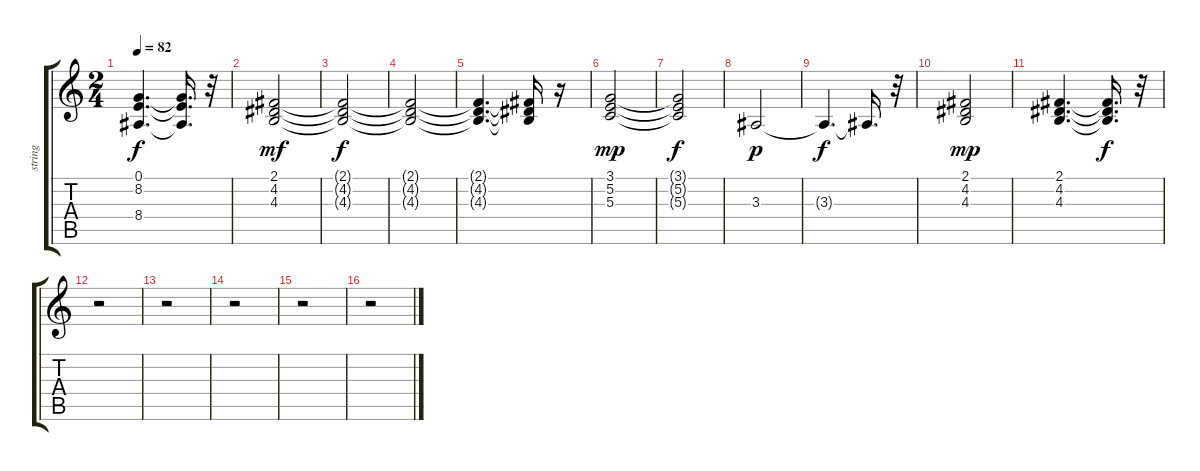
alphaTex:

\track ("string" "string") {instrument stringensemble2}
\staff {score tabs}
\tuning (E4 B3 G3 D3 A2 E2) {hide}
\ts (2 4)
\tempo 82
\clef g2
\ks c
(0.1{t} 8.2{t} 8.4{t}).4{d dy f} (0.1{t} 8.2{t} 8.4{t}).16{d} r.32 |
(2.1 4.2 4.3).2{dy mf} |
(2.1{t} 4.2{t} 4.3{t}).2{dy f} |
(2.1{t} 4.2{t} 4.3{t}).2 |
(2.1{t} 4.2{t} 4.3{t}).4{d} (2.1{t} 4.2{t} 4.3{t}).16 r.16 |
(3.1 5.2 5.3).2{dy mp} |
(3.1{t} 5.2{t} 5.3{t}).2{dy f} |
3.3.2{dy p} |
3.3{t}.4{d dy f} 3.3{t}.16{d} r.32 |
(2.1 4.2 4.3).2{dy mp} |
(2.1 4.2 4.3).4{d} (2.1{t} 4.2{t} 4.3{t}).16{d dy f} r.32 |
r.2 |
r.2 |
r.2 |
r.2 |
r.2
